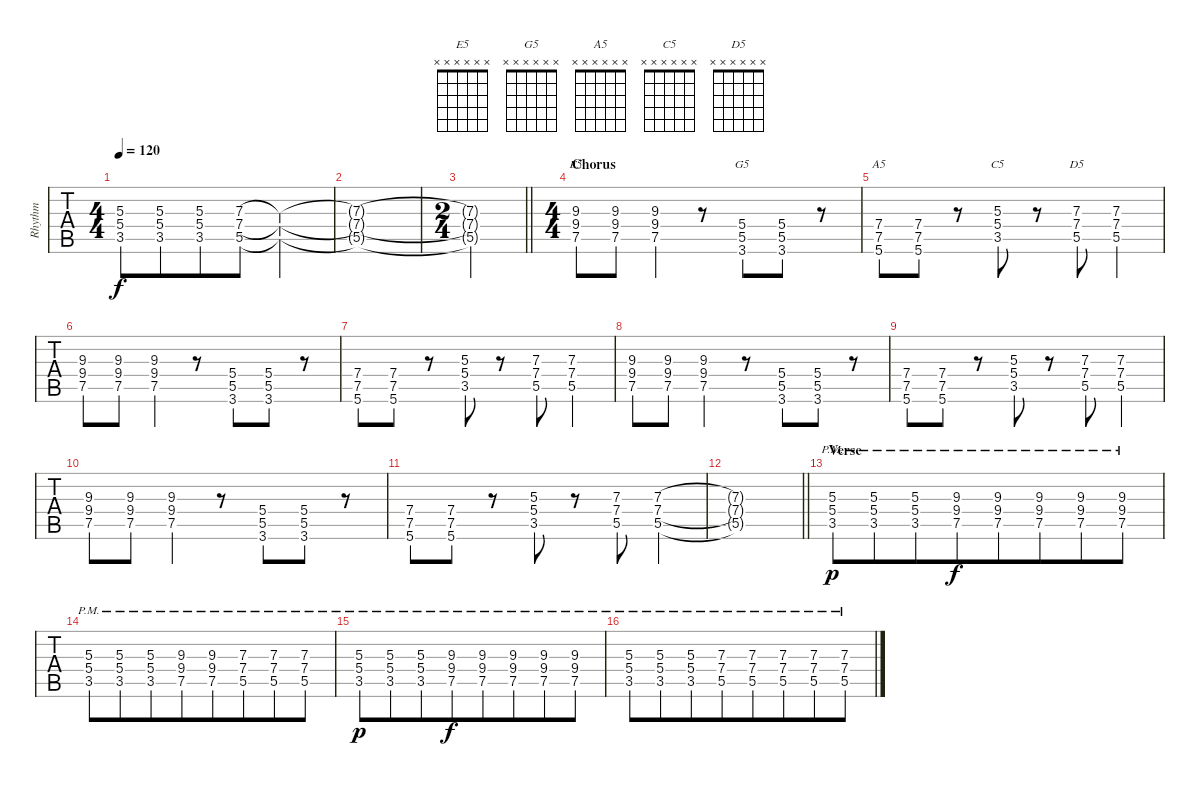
\track ("Rhythm" "Rhythm") {instrument distortionguitar}
\staff {tabs}
\tuning (E4 B3 G3 D3 A2 E2) {hide}
\chord ("E5" x x x x x x)
\chord ("G5" x x x x x x)
\chord ("A5" x x x x x x)
\chord ("C5" x x x x x x)
\chord ("D5" x x x x x x)
\ts (4 4)
\tempo 120
\clef g2
\ks c
(5.3 5.4 3.5).8{dy f} (5.3 5.4 3.5).8{beam merge} (5.3 5.4 3.5).8 (7.3 7.4 5.5).8 (7.3{t} 7.4{t} 5.5{t}).2 |
(7.3{t} 7.4{t} 5.5{t}).1 |
\ts (2 4)
\barLineRight lightlight
(7.3{t} 7.4{t} 5.5{t}).2 |
\ts (4 4)
\section ("" "Chorus")
(9.3 9.4 7.5).8{ch "E5"} (9.3 9.4 7.5).8 (9.3 9.4 7.5).4 r.8 (5.4 5.5 3.6).8{ch "G5" beam merge} (5.4 5.5 3.6).8 r.8 |
(7.4 7.5 5.6).8{ch "A5"} (7.4 7.5 5.6).8 r.8 (5.3 5.4 3.5).8{ch "C5"} r.8 (7.3 7.4 5.5).8{ch "D5"} (7.3 7.4 5.5).4 |
(9.3 9.4 7.5).8 (9.3 9.4 7.5).8 (9.3 9.4 7.5).4 r.8 (5.4 5.5 3.6).8{beam merge} (5.4 5.5 3.6).8 r.8 |
(7.4 7.5 5.6).8 (7.4 7.5 5.6).8 r.8 (5.3 5.4 3.5).8 r.8 (7.3 7.4 5.5).8 (7.3 7.4 5.5).4 |
(9.3 9.4 7.5).8 (9.3 9.4 7.5).8 (9.3 9.4 7.5).4 r.8 (5.4 5.5 3.6).8{beam merge} (5.4 5.5 3.6).8 r.8 |
(7.4 7.5 5.6).8 (7.4 7.5 5.6).8 r.8 (5.3 5.4 3.5).8 r.8 (7.3 7.4 5.5).8 (7.3 7.4 5.5).4 |
(9.3 9.4 7.5).8 (9.3 9.4 7.5).8 (9.3 9.4 7.5).4 r.8 (5.4 5.5 3.6).8{beam merge} (5.4 5.5 3.6).8 r.8 |
(7.4 7.5 5.6).8 (7.4 7.5 5.6).8 r.8 (5.3 5.4 3.5).8 r.8 (7.3 7.4 5.5).8 (7.3 7.4 5.5).4 |
\barLineRight lightlight
(7.3{t} 7.4{t} 5.5{t}).1 |
\section ("" "Verse")
(5.3{pm} 5.4{pm} 3.5{pm}).8{dy p instrument electricguitarclean} (5.3{pm} 5.4{pm} 3.5{pm}).8{beam merge} (5.3{pm} 5.4{pm} 3.5{pm}).8 (9.3{pm} 9.4{pm} 7.5{pm}).8{dy f beam merge} (9.3{pm} 9.4{pm} 7.5{pm}).8 (9.3{pm} 9.4{pm} 7.5{pm}).8{beam merge} (9.3{pm} 9.4{pm} 7.5{pm}).8 (9.3{pm} 9.4{pm} 7.5{pm}).8 |
(5.3{pm} 5.4{pm} 3.5{pm}).8 (5.3{pm} 5.4{pm} 3.5{pm}).8{beam merge} (5.3{pm} 5.4{pm} 3.5{pm}).8 (9.3{pm} 9.4{pm} 7.5{pm}).8{beam merge} (9.3{pm} 9.4{pm} 7.5{pm}).8 (7.3{pm} 7.4{pm} 5.5{pm}).8{beam merge} (7.3{pm} 7.4{pm} 5.5{pm}).8 (7.3{pm} 7.4{pm} 5.5{pm}).8 |
(5.3{pm} 5.4{pm} 3.5{pm}).8{dy p} (5.3{pm} 5.4{pm} 3.5{pm}).8{beam merge} (5.3{pm} 5.4{pm} 3.5{pm}).8 (9.3{pm} 9.4{pm} 7.5{pm}).8{dy f beam merge} (9.3{pm} 9.4{pm} 7.5{pm}).8 (9.3{pm} 9.4{pm} 7.5{pm}).8{beam merge} (9.3{pm} 9.4{pm} 7.5{pm}).8 (9.3{pm} 9.4{pm} 7.5{pm}).8 |
(5.3{pm} 5.4{pm} 3.5{pm}).8 (5.3{pm} 5.4{pm} 3.5{pm}).8{beam merge} (5.3{pm} 5.4{pm} 3.5{pm}).8 (7.3{pm} 7.4{pm} 5.5{pm}).8{beam merge} (7.3{pm} 7.4{pm} 5.5{pm}).8 (7.3{pm} 7.4{pm} 5.5{pm}).8{beam merge} (7.3{pm} 7.4{pm} 5.5{pm}).8 (7.3{pm} 7.4{pm} 5.5{pm}).8
